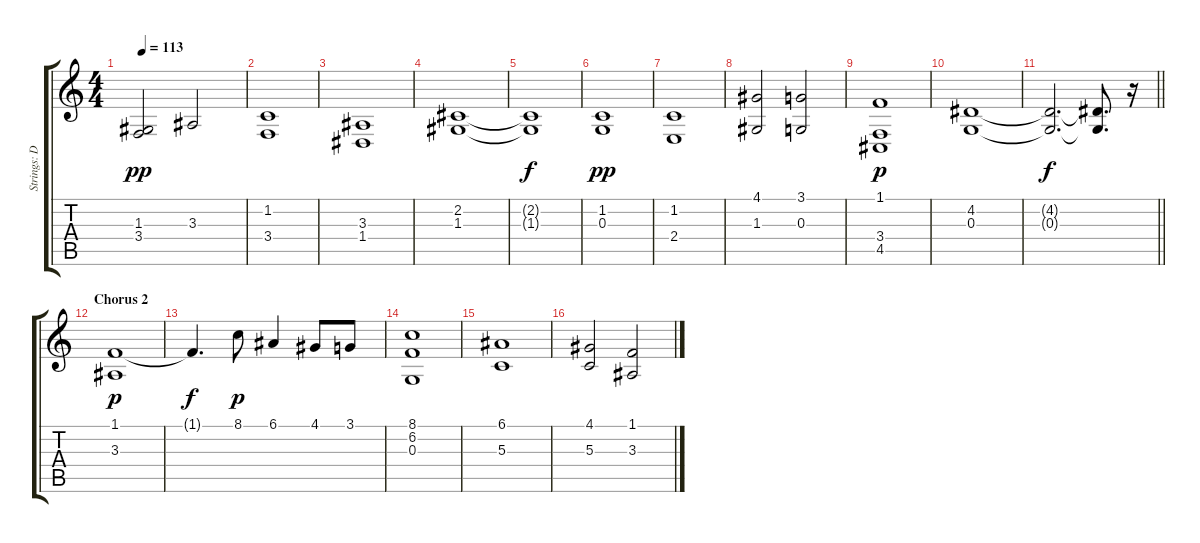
\track ("Strings: Del Newman" "Strings: D") {instrument stringensemble1}
\staff {score tabs}
\tuning (E4 B3 G3 D3 A2 E2) {hide}
\ts (4 4)
\tempo 113
\clef g2
\ks c
(1.3 3.4).2{dy pp volume 16} 3.3.2 |
(1.2 3.4).1{volume 0} |
(3.3 1.4).1{volume 16} |
(2.2 1.3).1 |
(2.2{t} 1.3{t}).1{dy f} |
(1.2 0.3).1{dy pp} |
(1.2 2.4).1 |
(4.1 1.3).2 (3.1 0.3).2 |
(1.1 3.4 4.5).1{dy p} |
(4.2 0.3).1 |
\barLineRight lightlight
(4.2{t} 0.3{t}).2{d dy f} (4.2{t} 0.3{t}).8{d} r.16 |
\section ("" "Chorus 2")
(1.1 3.3).1{dy p} |
1.1{t}.4{d dy f} 8.1.8{dy p} 6.1.4 4.1.8 3.1.8 |
(8.1 6.2 0.3).1 |
(6.1 5.3).1 |
(4.1 5.3).2 (1.1 3.3).2
